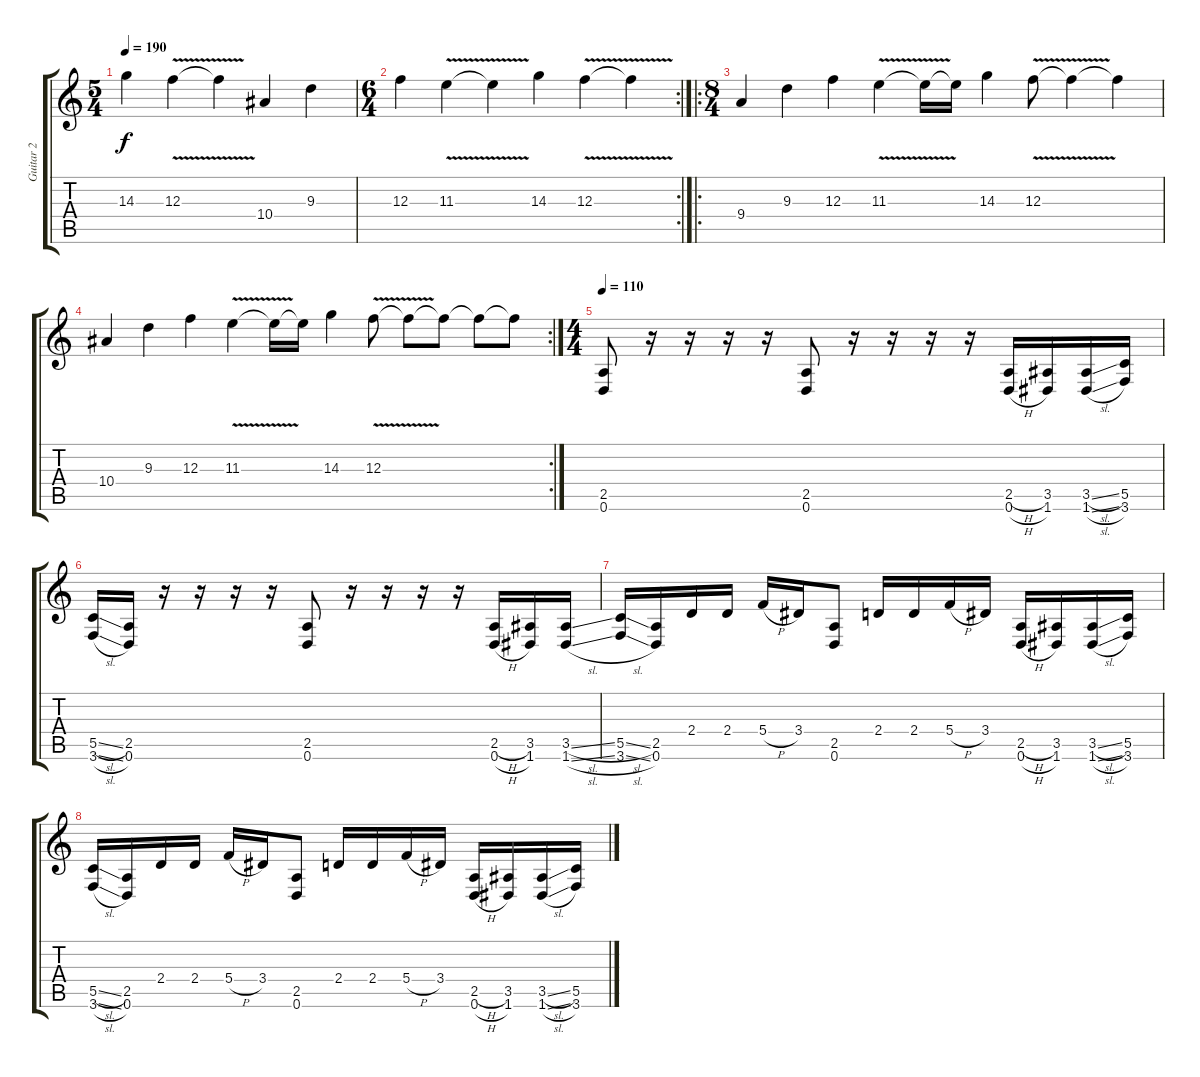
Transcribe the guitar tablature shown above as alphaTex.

\track ("Guitar 2" "Guitar 2") {instrument distortionguitar}
\staff {score tabs}
\tuning (D4 A3 F3 C3 G2 D2) {hide}
\ts (5 4)
\tempo 190
\clef g2
\ks c
14.3.4{dy f} 12.3{v}.4 12.3{t}.4 10.4.4 9.3.4 |
\rc 2
\ts (6 4)
12.3.4 11.3{v}.4 11.3{t}.4 14.3.4 12.3{v}.4 12.3{t}.4 |
\ro
\ts (8 4)
9.4.4 9.3.4 12.3.4 11.3{v}.4 11.3{t}.16 11.3{t}.16 14.3.4 12.3{v}.8 12.3{t}.4 12.3{t}.4 |
\rc 2
10.4.4 9.3.4 12.3.4 11.3{v}.4 11.3{t}.16 11.3{t}.16 14.3.4 12.3{v}.8 12.3{t}.8 12.3{t}.8 12.3{t}.8 12.3{t}.8 |
\ts (4 4)
\tempo 110
(2.5 0.6).8 r.16 r.16 r.16 r.16 (2.5 0.6).8 r.16 r.16 r.16 r.16 (2.5{h} 0.6{h}).16 (3.5 1.6).16 (3.5{sl} 1.6{sl}).16 (5.5 3.6).16 |
(5.5{sl} 3.6{sl}).16 (2.5 0.6).16 r.16 r.16 r.16 r.16 (2.5 0.6).8 r.16 r.16 r.16 r.16 (2.5{h} 0.6{h}).16 (3.5 1.6).16 (3.5{sl} 1.6{sl}).16 |
(5.5{sl} 3.6{sl}).16 (2.5 0.6).16 2.4.16 2.4.16 5.4{h}.16 3.4.16 (2.5 0.6).8 2.4.16 2.4.16 5.4{h}.16 3.4.16 (2.5{h} 0.6{h}).16 (3.5 1.6).16 (3.5{sl} 1.6{sl}).16 (5.5 3.6).16 |
(5.5{sl} 3.6{sl}).16 (2.5 0.6).16 2.4.16 2.4.16 5.4{h}.16 3.4.16 (2.5 0.6).8 2.4.16 2.4.16 5.4{h}.16 3.4.16 (2.5{h} 0.6{h}).16 (3.5 1.6).16 (3.5{sl} 1.6{sl}).16 (5.5 3.6).16
